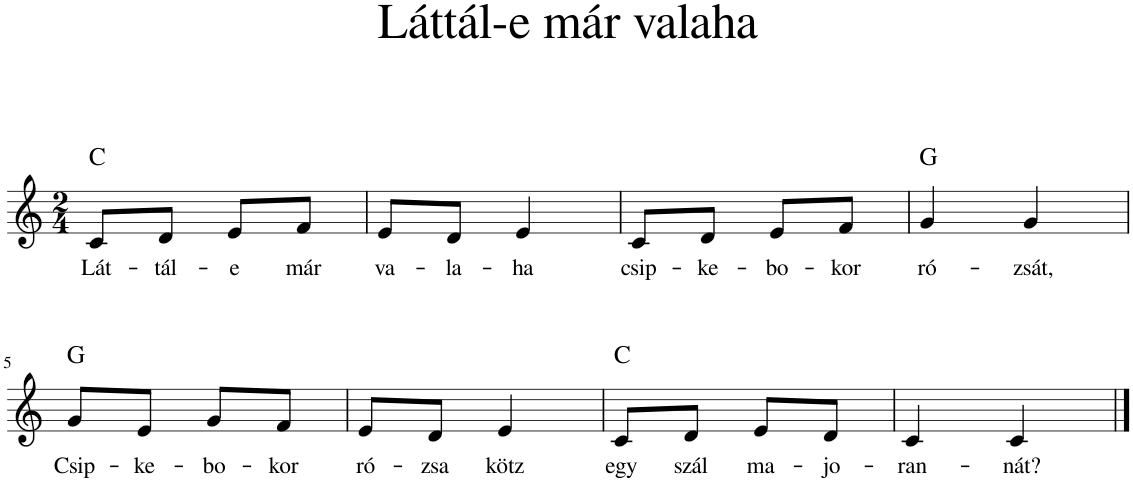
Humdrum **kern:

**kern	**text	**harte
*part1	*part1	*part1
*staff1	*staff1	*
*I"Piano	*	*
*I'Pno	*	*
*clefG2	*	*
*k[]	*	*
*M2/4	*	*
=1	=1	=1
!	!LO:LY:b	!LO:H:kt=N.C.
8c/L	Lát-	N
!	!LO:LY:b	!
8d/J	-tál-	.
!	!LO:LY:b	!
8e/L	-e	.
!	!LO:LY:b	!
8f/J	már	.
=2	=2	=2
!	!LO:LY:b	!
8e/L	va-	.
!	!LO:LY:b	!
8d/J	-la-	.
!	!LO:LY:b	!
4e/	-ha	.
=3	=3	=3
!	!LO:LY:b	!
8c/L	csip-	.
!	!LO:LY:b	!
8d/J	-ke-	.
!	!LO:LY:b	!
8e/L	-bo-	.
!	!LO:LY:b	!
8f/J	-kor	.
=4	=4	=4
!	!LO:LY:b	!LO:H:kt=N.C.
4g/	ró-	N
!	!LO:LY:b	!
4g/	-zsát,	.
!!LO:LB:g=z
=5	=5	=5
!	!LO:LY:b	!LO:H:kt=N.C.
8g/L	Csip-	N
!	!LO:LY:b	!
8e/J	-ke-	.
!	!LO:LY:b	!
8g/L	-bo-	.
!	!LO:LY:b	!
8f/J	-kor	.
=6	=6	=6
!	!LO:LY:b	!
8e/L	ró-	.
!	!LO:LY:b	!
8d/J	-zsa	.
!	!LO:LY:b	!
4e/	kötz	.
=7	=7	=7
!	!LO:LY:b	!LO:H:kt=N.C.
8c/L	egy	N
!	!LO:LY:b	!
8d/J	szál	.
!	!LO:LY:b	!
8e/L	ma-	.
!	!LO:LY:b	!
8d/J	-jo-	.
=8	=8	=8
!	!LO:LY:b	!
4c/	-ran-	.
!	!LO:LY:b	!
4c/	-nát?	.
==	==	==
*-	*-	*-
